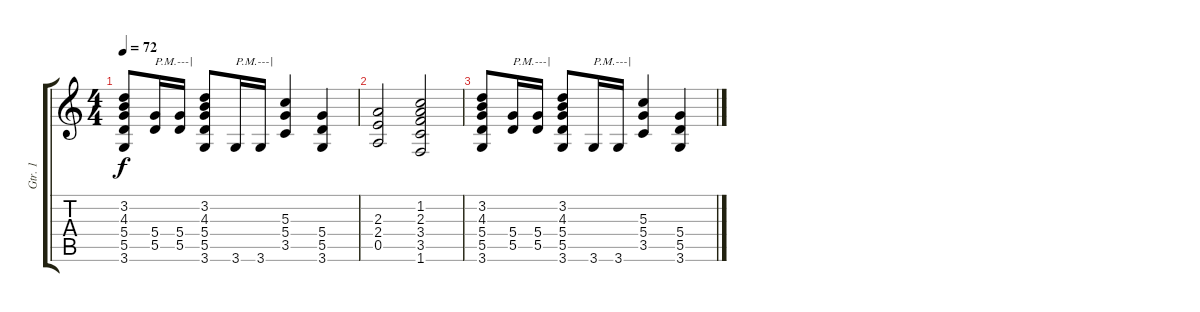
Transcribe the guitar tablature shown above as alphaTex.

\track ("Gtr. 1" "Gtr. 1") {instrument electricguitarclean}
\staff {score tabs}
\tuning (E4 B3 G3 D3 A2 E2) {hide}
\ts (4 4)
\tempo 72
\clef g2
\ks c
(3.2 4.3 5.4 5.5 3.6).8{dy f} (5.4 5.5).16{txt "P.M.---|"} (5.4 5.5).16 (3.2 4.3 5.4 5.5 3.6).8 3.6.16{txt "P.M.---|"} 3.6.16 (5.3 5.4 3.5).4 (5.4 5.5 3.6).4 |
(2.3 2.4 0.5).2 (1.2 2.3 3.4 3.5 1.6).2 |
(3.2 4.3 5.4 5.5 3.6).8 (5.4 5.5).16{txt "P.M.---|"} (5.4 5.5).16 (3.2 4.3 5.4 5.5 3.6).8 3.6.16{txt "P.M.---|"} 3.6.16 (5.3 5.4 3.5).4 (5.4 5.5 3.6).4
